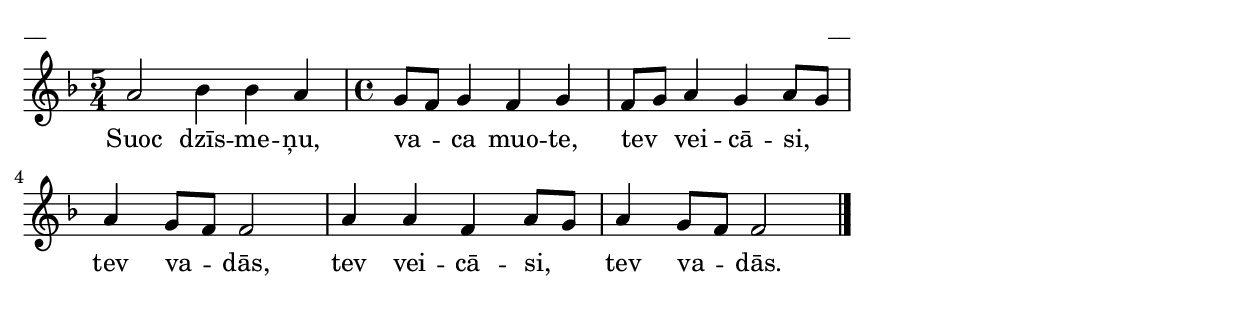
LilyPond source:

\version "2.13.18"

\paper {
line-width = 14\cm
left-margin = 0.4\cm
between-system-padding = 0.1\cm
between-system-space = 0.1\cm
}
% SBTZK, p.5
\layout {
indent = #0
ragged-last = ##f
}


voiceA = \relative c' {
\clef "treble"
\key f \major
\time 5/4
a'2 bes4 bes a | \time 4/4 g8 [f] g4 f g | f8 [g] a4 g a8 [g] |
a4 g8 [f] f2 | a4 a f a8 [g] | a4 g8 [f] f2 \bar"|."
}

lyricA = \lyricmode {
Suoc dzīs -- me -- ņu, va -- ca muo -- te, tev vei -- cā -- si,
tev va -- dās, tev vei -- cā -- si, tev va -- dās.
}


fullScore = <<
%\new ChordNames { \chordsA }
\new Staff {
<<
\new Voice = "voiceA" { \oneVoice \autoBeamOff \voiceA }
\lyricsto "voiceA" \new Lyrics  \lyricA
%\new Voice = "voiceB" { \voiceTwo \autoBeamOff \voiceB }
>>
}
>>



\score {
\fullScore
\header { piece = "__" opus = "__" }
}
\markup { \with-color #(x11-color 'white) \sans \smaller "__" }
\score {
\unfoldRepeats
\fullScore
\midi {
\context { \Staff \remove "Staff_performer" }
\context { \Voice \consists "Staff_performer" }
}
}


